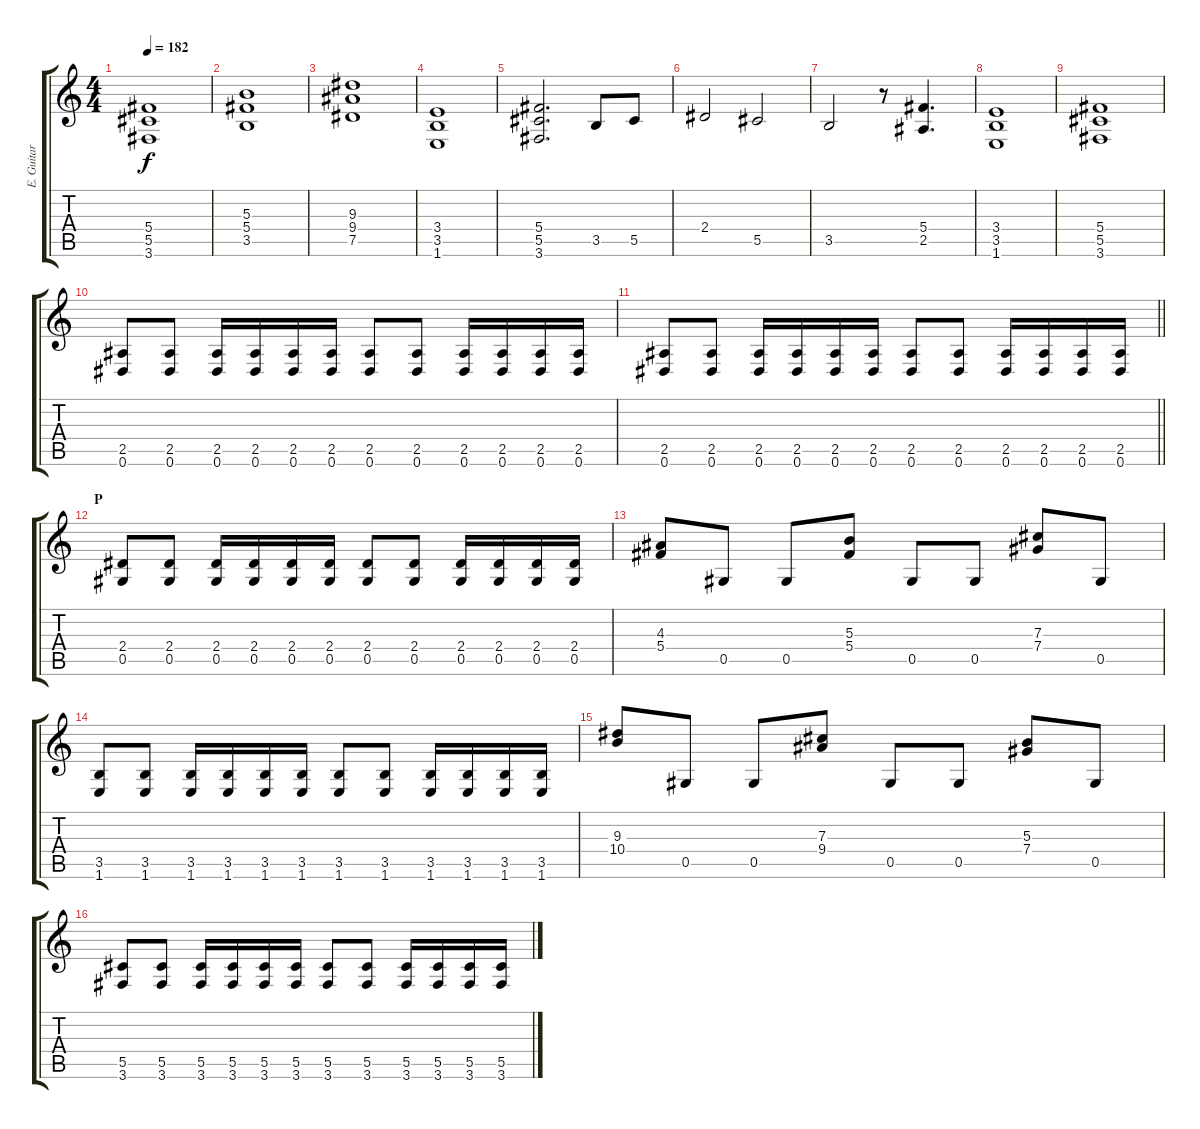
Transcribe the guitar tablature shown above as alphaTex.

\track ("E. Guitar I" "E. Guitar ") {instrument overdrivenguitar}
\staff {score tabs}
\tuning (Eb4 Bb3 Gb3 Db3 Ab2 Eb2) {hide}
\ts (4 4)
\tempo 182
\clef g2
\ks c
(5.4 5.5 3.6).1{dy f} |
(5.3 5.4 3.5).1 |
(9.3 9.4 7.5).1 |
(3.4 3.5 1.6).1 |
(5.4 5.5 3.6).2{d} 3.5.8 5.5.8 |
2.4.2 5.5.2 |
3.5.2 r.8 (5.4 2.5).4{d} |
(3.4 3.5 1.6).1 |
(5.4 5.5 3.6).1 |
(2.5 0.6).8 (2.5 0.6).8 (2.5 0.6).16 (2.5 0.6).16 (2.5 0.6).16 (2.5 0.6).16 (2.5 0.6).8 (2.5 0.6).8 (2.5 0.6).16 (2.5 0.6).16 (2.5 0.6).16 (2.5 0.6).16 |
\barLineRight lightlight
(2.5 0.6).8 (2.5 0.6).8 (2.5 0.6).16 (2.5 0.6).16 (2.5 0.6).16 (2.5 0.6).16 (2.5 0.6).8 (2.5 0.6).8 (2.5 0.6).16 (2.5 0.6).16 (2.5 0.6).16 (2.5 0.6).16 |
\section ("" "P")
(2.4 0.5).8 (2.4 0.5).8 (2.4 0.5).16 (2.4 0.5).16 (2.4 0.5).16 (2.4 0.5).16 (2.4 0.5).8 (2.4 0.5).8 (2.4 0.5).16 (2.4 0.5).16 (2.4 0.5).16 (2.4 0.5).16 |
(4.3 5.4).8 0.5.8 0.5.8 (5.3 5.4).8 0.5.8 0.5.8 (7.3 7.4).8 0.5.8 |
(3.5 1.6).8 (3.5 1.6).8 (3.5 1.6).16 (3.5 1.6).16 (3.5 1.6).16 (3.5 1.6).16 (3.5 1.6).8 (3.5 1.6).8 (3.5 1.6).16 (3.5 1.6).16 (3.5 1.6).16 (3.5 1.6).16 |
(9.3 10.4).8 0.5.8 0.5.8 (7.3 9.4).8 0.5.8 0.5.8 (5.3 7.4).8 0.5.8 |
(5.5 3.6).8 (5.5 3.6).8 (5.5 3.6).16 (5.5 3.6).16 (5.5 3.6).16 (5.5 3.6).16 (5.5 3.6).8 (5.5 3.6).8 (5.5 3.6).16 (5.5 3.6).16 (5.5 3.6).16 (5.5 3.6).16
